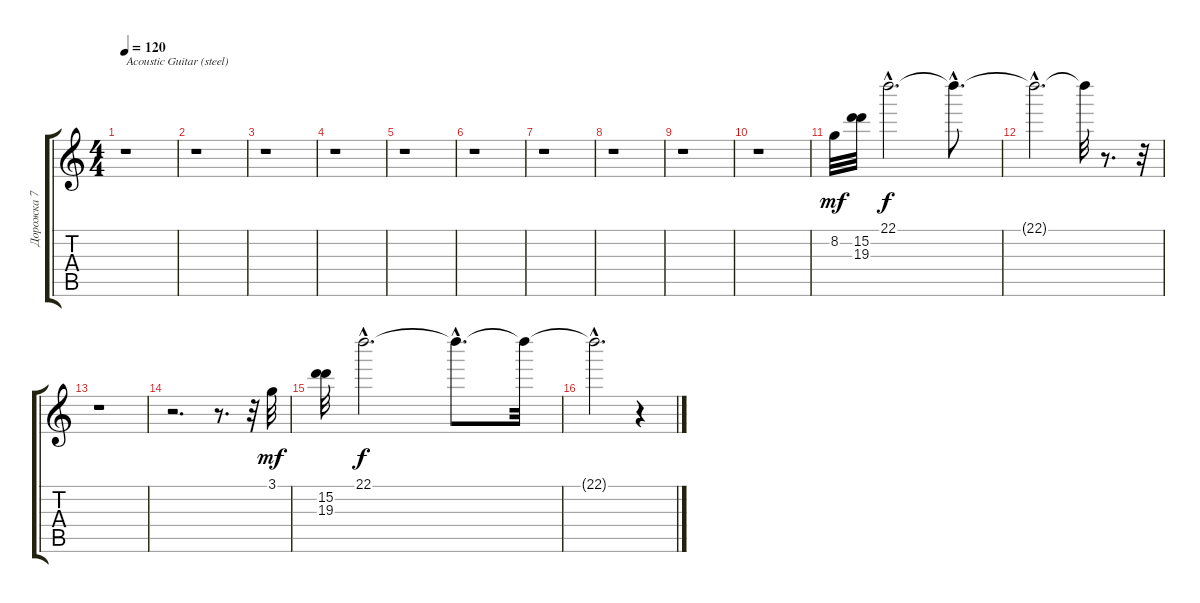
\track ("Дорожка 7" "Дорожка 7") {instrument acousticguitarsteel}
\staff {score tabs}
\tuning (E4 B3 G3 D3 A2 E2) {hide}
\ts (4 4)
\tempo 120
\clef g2
\ks c
r.1{txt "Acoustic Guitar (steel)" dy mf instrument acousticguitarsteel} |
r.1 |
r.1 |
r.1 |
r.1 |
r.1 |
r.1 |
r.1 |
r.1 |
r.1 |
8.2.32 (15.2 19.3).32 22.1{hac}.2{d dy f} 22.1{hac t}.8{d} |
22.1{hac t}.2{d} 22.1{t}.32 r.8{d} r.32 |
r.1 |
r.2{d} r.8{d} r.32 3.1.32{dy mf} |
(15.2 19.3).32 22.1{hac}.2{d dy f} 22.1{hac t}.8{d} 22.1{t}.32 |
22.1{hac t}.2{d} r.4
